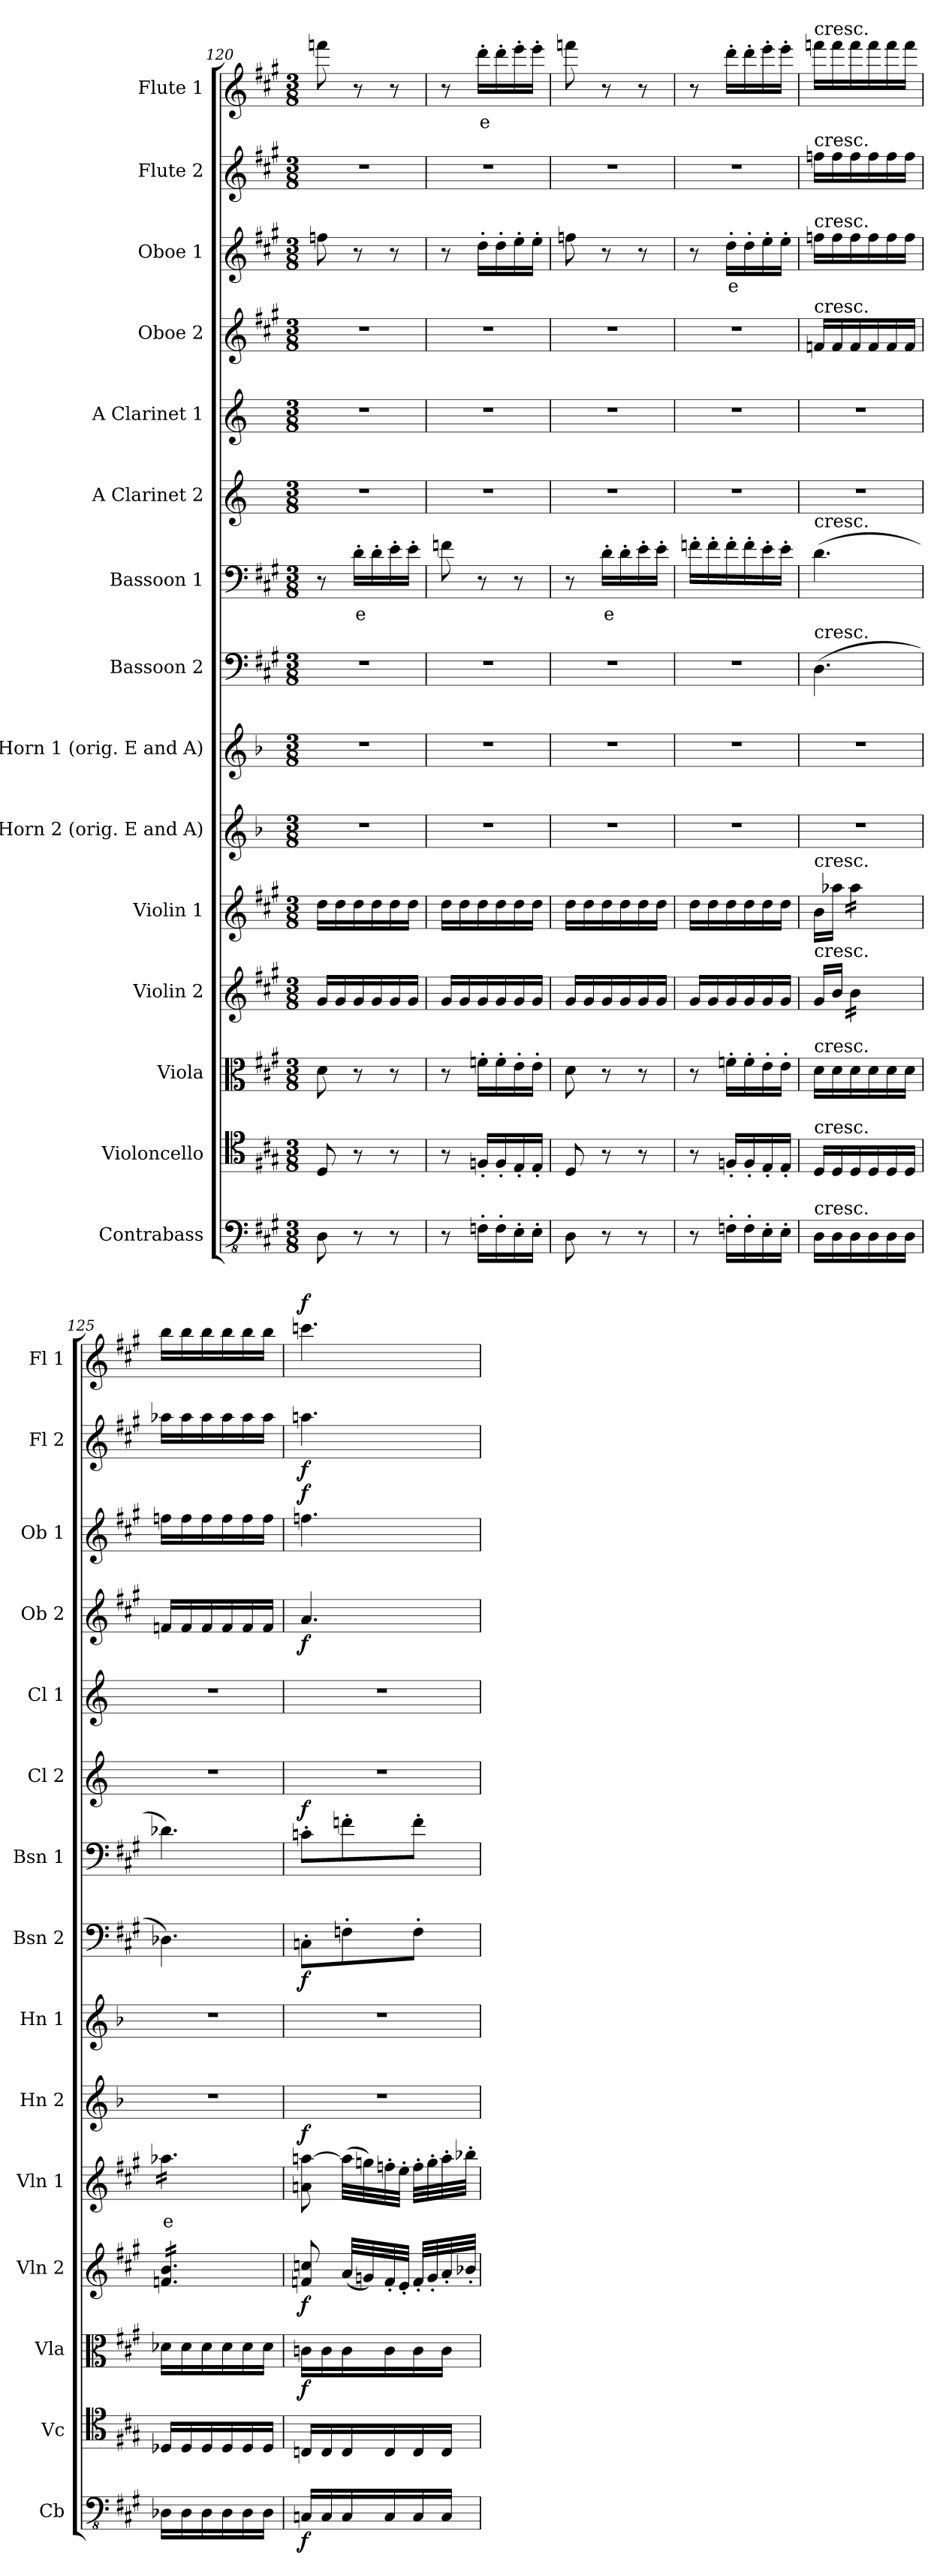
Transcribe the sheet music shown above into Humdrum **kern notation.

**kern	**dynam	**kern	**kern	**dynam	**kern	**dynam	**kern	**text	**dynam	**kern	**kern	**kern	**dynam	**kern	**text	**dynam	**kern	**kern	**kern	**dynam	**kern	**text	**dynam	**kern	**dynam	**kern	**text	**dynam
*part15	*part15	*part14	*part13	*part13	*part12	*part12	*part11	*part11	*part11	*part10	*part9	*part8	*part8	*part7	*part7	*part7	*part6	*part5	*part4	*part4	*part3	*part3	*part3	*part2	*part2	*part1	*part1	*part1
*staff15	*staff15	*staff14	*staff13	*staff13	*staff12	*staff12	*staff11	*staff11	*staff11	*staff10	*staff9	*staff8	*staff8	*staff7	*staff7	*staff7	*staff6	*staff5	*staff4	*staff4	*staff3	*staff3	*staff3	*staff2	*staff2	*staff1	*staff1	*staff1
*I"Contrabass	*	*I"Violoncello	*I"Viola	*	*I"Violin 2	*	*I"Violin 1	*	*	*I"E Horn 2 (orig. E and A)	*I"E Horn 1 (orig. E and A)	*I"Bassoon 2	*	*I"Bassoon 1	*	*	*I"A Clarinet 2	*I"A Clarinet 1	*I"Oboe 2	*	*I"Oboe 1	*	*	*I"Flute 2	*	*I"Flute 1	*	*
*I'Cb	*	*I'Vc	*I'Vla	*	*I'Vln 2	*	*I'Vln 1	*	*	*I'Hn 2	*I'Hn 1	*I'Bsn 2	*	*I'Bsn 1	*	*	*I'Cl 2	*I'Cl 1	*I'Ob 2	*	*I'Ob 1	*	*	*I'Fl 2	*	*I'Fl 1	*	*
*clefFv4	*	*clefC4	*clefC3	*	*clefG2	*	*clefG2	*	*	*clefG2	*clefG2	*clefF4	*	*clefF4	*	*	*clefG2	*clefG2	*clefG2	*	*clefG2	*	*	*clefG2	*	*clefG2	*	*
*	*	*	*	*	*	*	*	*	*	*ITrd5c8	*ITrd5c8	*	*	*	*	*	*ITrd2c3	*ITrd2c3	*	*	*	*	*	*	*	*	*	*
*k[f#c#g#]	*	*k[f#c#g#]	*k[f#c#g#]	*	*k[f#c#g#]	*	*k[f#c#g#]	*	*	*k[f#c#g#]	*k[f#c#g#]	*k[f#c#g#]	*	*k[f#c#g#]	*	*	*k[f#c#g#]	*k[f#c#g#]	*k[f#c#g#]	*	*k[f#c#g#]	*	*	*k[f#c#g#]	*	*k[f#c#g#]	*	*
*M3/8	*	*M3/8	*M3/8	*	*M3/8	*	*M3/8	*	*	*M3/8	*M3/8	*M3/8	*	*M3/8	*	*	*M3/8	*M3/8	*M3/8	*	*M3/8	*	*	*M3/8	*	*M3/8	*	*
=120	=120	=120	=120	=120	=120	=120	=120	=120	=120	=120	=120	=120	=120	=120	=120	=120	=120	=120	=120	=120	=120	=120	=120	=120	=120	=120	=120	=120
8DD\	.	8D/	8d\	.	16g#/LL	.	16dd\LL	.	.	4.r	4.r	4.r	.	8r	.	.	4.r	4.r	4.r	.	8ffn\	.	.	4.r	.	8fffn\	.	.
.	.	.	.	.	16g#/	.	16dd\	.	.	.	.	.	.	.	.	.	.	.	.	.	.	.	.	.	.	.	.	.
!	!	!	!	!	!	!	!	!	!	!	!	!	!	!	!LO:LY:b:color=#FF0000	!	!	!	!	!	!	!	!	!	!	!	!	!
8r	.	8r	8r	.	16g#/	.	16dd\	.	.	.	.	.	.	16d'\LL	e	.	.	.	.	.	8r	.	.	.	.	8r	.	.
.	.	.	.	.	16g#/	.	16dd\	.	.	.	.	.	.	16d'\	.	.	.	.	.	.	.	.	.	.	.	.	.	.
8r	.	8r	8r	.	16g#/	.	16dd\	.	.	.	.	.	.	16e'\	.	.	.	.	.	.	8r	.	.	.	.	8r	.	.
.	.	.	.	.	16g#/JJ	.	16dd\JJ	.	.	.	.	.	.	16e'\JJ	.	.	.	.	.	.	.	.	.	.	.	.	.	.
!!LO:PB:g=z
=121	=121	=121	=121	=121	=121	=121	=121	=121	=121	=121	=121	=121	=121	=121	=121	=121	=121	=121	=121	=121	=121	=121	=121	=121	=121	=121	=121	=121
8r	.	8r	8r	.	16g#/LL	.	16dd\LL	.	.	4.r	4.r	4.r	.	8fn\	.	.	4.r	4.r	4.r	.	8r	.	.	4.r	.	8r	.	.
.	.	.	.	.	16g#/	.	16dd\	.	.	.	.	.	.	.	.	.	.	.	.	.	.	.	.	.	.	.	.	.
!	!	!	!	!	!	!	!	!	!	!	!	!	!	!	!	!	!	!	!	!	!	!	!	!	!	!	!LO:LY:b:color=#FF0000	!
16FFn'\LL	.	16Fn'/LL	16fn'\LL	.	16g#/	.	16dd\	.	.	.	.	.	.	8r	.	.	.	.	.	.	16dd'\LL	.	.	.	.	16ddd'\LL	e	.
16FF'\	.	16F'/	16f'\	.	16g#/	.	16dd\	.	.	.	.	.	.	.	.	.	.	.	.	.	16dd'\	.	.	.	.	16ddd'\	.	.
16EE'\	.	16E'/	16e'\	.	16g#/	.	16dd\	.	.	.	.	.	.	8r	.	.	.	.	.	.	16ee'\	.	.	.	.	16eee'\	.	.
16EE'\JJ	.	16E'/JJ	16e'\JJ	.	16g#/JJ	.	16dd\JJ	.	.	.	.	.	.	.	.	.	.	.	.	.	16ee'\JJ	.	.	.	.	16eee'\JJ	.	.
=122	=122	=122	=122	=122	=122	=122	=122	=122	=122	=122	=122	=122	=122	=122	=122	=122	=122	=122	=122	=122	=122	=122	=122	=122	=122	=122	=122	=122
8DD\	.	8D/	8d\	.	16g#/LL	.	16dd\LL	.	.	4.r	4.r	4.r	.	8r	.	.	4.r	4.r	4.r	.	8ffn\	.	.	4.r	.	8fffn\	.	.
.	.	.	.	.	16g#/	.	16dd\	.	.	.	.	.	.	.	.	.	.	.	.	.	.	.	.	.	.	.	.	.
!	!	!	!	!	!	!	!	!	!	!	!	!	!	!	!LO:LY:b:color=#FF0000	!	!	!	!	!	!	!	!	!	!	!	!	!
8r	.	8r	8r	.	16g#/	.	16dd\	.	.	.	.	.	.	16d'\LL	e	.	.	.	.	.	8r	.	.	.	.	8r	.	.
.	.	.	.	.	16g#/	.	16dd\	.	.	.	.	.	.	16d'\	.	.	.	.	.	.	.	.	.	.	.	.	.	.
8r	.	8r	8r	.	16g#/	.	16dd\	.	.	.	.	.	.	16e'\	.	.	.	.	.	.	8r	.	.	.	.	8r	.	.
.	.	.	.	.	16g#/JJ	.	16dd\JJ	.	.	.	.	.	.	16e'\JJ	.	.	.	.	.	.	.	.	.	.	.	.	.	.
=123	=123	=123	=123	=123	=123	=123	=123	=123	=123	=123	=123	=123	=123	=123	=123	=123	=123	=123	=123	=123	=123	=123	=123	=123	=123	=123	=123	=123
8r	.	8r	8r	.	16g#/LL	.	16dd\LL	.	.	4.r	4.r	4.r	.	16fn'\LL	.	.	4.r	4.r	4.r	.	8r	.	.	4.r	.	8r	.	.
.	.	.	.	.	16g#/	.	16dd\	.	.	.	.	.	.	16f'\	.	.	.	.	.	.	.	.	.	.	.	.	.	.
!	!	!	!	!	!	!	!	!	!	!	!	!	!	!	!	!	!	!	!	!	!	!LO:LY:b:color=#FF0000	!	!	!	!	!	!
16FFn'\LL	.	16Fn'/LL	16fn'\LL	.	16g#/	.	16dd\	.	.	.	.	.	.	16f'\	.	.	.	.	.	.	16dd'\LL	e	.	.	.	16ddd'\LL	.	.
16FF'\	.	16F'/	16f'\	.	16g#/	.	16dd\	.	.	.	.	.	.	16f'\	.	.	.	.	.	.	16dd'\	.	.	.	.	16ddd'\	.	.
16EE'\	.	16E'/	16e'\	.	16g#/	.	16dd\	.	.	.	.	.	.	16e'\	.	.	.	.	.	.	16ee'\	.	.	.	.	16eee'\	.	.
16EE'\JJ	.	16E'/JJ	16e'\JJ	.	16g#/JJ	.	16dd\JJ	.	.	.	.	.	.	16e'\JJ	.	.	.	.	.	.	16ee'\JJ	.	.	.	.	16eee'\JJ	.	.
=124	=124	=124	=124	=124	=124	=124	=124	=124	=124	=124	=124	=124	=124	=124	=124	=124	=124	=124	=124	=124	=124	=124	=124	=124	=124	=124	=124	=124
!	!	!	!	!	!	!	!	!	!	!	!	!	!	!	!	!	!	!	!	!	!	!	!	!	!	!LO:TX:a:t=cresc.	!	!
!	!	!	!	!	!	!	!	!	!	!	!	!	!	!	!	!	!	!	!	!	!	!	!	!LO:TX:a:t=cresc.	!	!	!	!
!	!	!	!	!	!	!	!	!	!	!	!	!	!	!	!	!	!	!	!	!	!LO:TX:a:t=cresc.	!	!	!	!	!	!	!
!	!	!	!	!	!	!	!	!	!	!	!	!	!	!	!	!	!	!	!LO:TX:a:t=cresc.	!	!	!	!	!	!	!	!	!
!	!	!	!	!	!	!	!	!	!	!	!	!	!	!LO:TX:a:t=cresc.	!	!	!	!	!	!	!	!	!	!	!	!	!	!
!	!	!	!	!	!	!	!	!	!	!	!	!LO:TX:a:t=cresc.	!	!	!	!	!	!	!	!	!	!	!	!	!	!	!	!
!	!	!	!	!	!	!	!LO:TX:a:t=cresc.	!	!	!	!	!	!	!	!	!	!	!	!	!	!	!	!	!	!	!	!	!
!	!	!	!	!	!LO:TX:a:t=cresc.	!	!	!	!	!	!	!	!	!	!	!	!	!	!	!	!	!	!	!	!	!	!	!
!	!	!	!LO:TX:a:t=cresc.	!	!	!	!	!	!	!	!	!	!	!	!	!	!	!	!	!	!	!	!	!	!	!	!	!
!	!	!LO:TX:a:t=cresc.	!	!	!	!	!	!	!	!	!	!	!	!	!	!	!	!	!	!	!	!	!	!	!	!	!	!
!LO:TX:a:t=cresc.	!	!	!	!	!	!	!	!	!	!	!	!	!	!	!	!	!	!	!	!	!	!	!	!	!	!	!	!
16DD\LL	.	16D/LL	16d\LL	.	16g#/LL	.	16b\LL	.	.	4.r	4.r	(4.D\	.	(4.d\	.	.	4.r	4.r	16fn/LL	.	16ffn\LL	.	.	16ffn\LL	.	16fffn\LL	.	.
16DD\	.	16D/	16d\	.	16b/JJ	.	16aa-X\JJ	.	.	.	.	.	.	.	.	.	.	.	16f/	.	16ff\	.	.	16ff\	.	16fff\	.	.
*	*	*	*	*	*tremolo	*	*	*	*	*	*	*	*	*	*	*	*	*	*	*	*	*	*	*	*	*	*	*
*	*	*	*	*	*	*	*tremolo	*	*	*	*	*	*	*	*	*	*	*	*	*	*	*	*	*	*	*	*	*
16DD\	.	16D/	16d\	.	16b\LL	.	16aa-\LL	.	.	.	.	.	.	.	.	.	.	.	16f/	.	16ff\	.	.	16ff\	.	16fff\	.	.
16DD\	.	16D/	16d\	.	16b\	.	16aa-\	.	.	.	.	.	.	.	.	.	.	.	16f/	.	16ff\	.	.	16ff\	.	16fff\	.	.
16DD\	.	16D/	16d\	.	16b\	.	16aa-\	.	.	.	.	.	.	.	.	.	.	.	16f/	.	16ff\	.	.	16ff\	.	16fff\	.	.
16DD\JJ	.	16D/JJ	16d\JJ	.	16b\JJ	.	16aa-\JJ	.	.	.	.	.	.	.	.	.	.	.	16f/JJ	.	16ff\JJ	.	.	16ff\JJ	.	16fff\JJ	.	.
=125	=125	=125	=125	=125	=125	=125	=125	=125	=125	=125	=125	=125	=125	=125	=125	=125	=125	=125	=125	=125	=125	=125	=125	=125	=125	=125	=125	=125
!	!	!	!	!	!	!	!	!LO:LY:b:color=#FF0000	!	!	!	!	!	!	!	!	!	!	!	!	!	!	!	!	!	!	!	!
16DD-X\LL	.	16D-X/LL	16d-X\LL	.	16fn/ 16b/LL	.	16aa-X\LL	e	.	4.r	4.r	4.D-X\)	.	4.d-X\)	.	.	4.r	4.r	16fn/LL	.	16ffn\LL	.	.	16aa-X\LL	.	16bb\LL	.	.
16DD-\	.	16D-/	16d-\	.	16fn/ 16b/	.	16aa-X\	.	.	.	.	.	.	.	.	.	.	.	16f/	.	16ff\	.	.	16aa-\	.	16bb\	.	.
16DD-\	.	16D-/	16d-\	.	16fn/ 16b/	.	16aa-X\	.	.	.	.	.	.	.	.	.	.	.	16f/	.	16ff\	.	.	16aa-\	.	16bb\	.	.
16DD-\	.	16D-/	16d-\	.	16fn/ 16b/	.	16aa-X\	.	.	.	.	.	.	.	.	.	.	.	16f/	.	16ff\	.	.	16aa-\	.	16bb\	.	.
16DD-\	.	16D-/	16d-\	.	16fn/ 16b/	.	16aa-X\	.	.	.	.	.	.	.	.	.	.	.	16f/	.	16ff\	.	.	16aa-\	.	16bb\	.	.
16DD-\JJ	.	16D-/JJ	16d-\JJ	.	16fn/ 16b/JJ	.	16aa-X\JJ	.	.	.	.	.	.	.	.	.	.	.	16f/JJ	.	16ff\JJ	.	.	16aa-\JJ	.	16bb\JJ	.	.
*	*	*	*	*	*	*	*Xtremolo	*	*	*	*	*	*	*	*	*	*	*	*	*	*	*	*	*	*	*	*	*
*	*	*	*	*	*Xtremolo	*	*	*	*	*	*	*	*	*	*	*	*	*	*	*	*	*	*	*	*	*	*	*
=126	=126	=126	=126	=126	=126	=126	=126	=126	=126	=126	=126	=126	=126	=126	=126	=126	=126	=126	=126	=126	=126	=126	=126	=126	=126	=126	=126	=126
!	!LO:DY:b	!	!	!LO:DY:b	!	!LO:DY:b	!	!	!LO:DY:b	!	!	!	!LO:DY:b	!	!	!LO:DY:b	!	!	!	!LO:DY:b	!	!	!LO:DY:b	!	!LO:DY:b	!	!	!LO:DY:b
16CCn/LL	f	16Cn/LL	16cn\LL	f	8fn/ 8ccn/	f	8an\ [8aan\	.	f	4.r	4.r	8Cn'\L	f	8cn'\L	.	f	4.r	4.r	4.a/	f	4.ffn\	.	f	4.aan\	f	4.cccn\	.	f
16CC/	.	16C/	16c\	.	.	.	.	.	.	.	.	.	.	.	.	.	.	.	.	.	.	.	.	.	.	.	.	.
16CC/	.	16C/	16c\	.	(32a/LLL	.	(32aa\LLL]	.	.	.	.	8Fn'\	.	8fn'\	.	.	.	.	.	.	.	.	.	.	.	.	.	.
.	.	.	.	.	32gn/)	.	32ggn\)	.	.	.	.	.	.	.	.	.	.	.	.	.	.	.	.	.	.	.	.	.
16CC/	.	16C/	16c\	.	32f'/	.	32ffn'\	.	.	.	.	.	.	.	.	.	.	.	.	.	.	.	.	.	.	.	.	.
.	.	.	.	.	32e'/JJJ	.	32ee'\JJJ	.	.	.	.	.	.	.	.	.	.	.	.	.	.	.	.	.	.	.	.	.
16CC/	.	16C/	16c\	.	32f'/LLL	.	32ff'\LLL	.	.	.	.	8F'\J	.	8f'\J	.	.	.	.	.	.	.	.	.	.	.	.	.	.
.	.	.	.	.	32g'/	.	32gg'\	.	.	.	.	.	.	.	.	.	.	.	.	.	.	.	.	.	.	.	.	.
16CC/JJ	.	16C/JJ	16c\JJ	.	32a'/	.	32aa'\	.	.	.	.	.	.	.	.	.	.	.	.	.	.	.	.	.	.	.	.	.
.	.	.	.	.	32b-X'/JJJ	.	32bb-X'\JJJ	.	.	.	.	.	.	.	.	.	.	.	.	.	.	.	.	.	.	.	.	.
=	=	=	=	=	=	=	=	=	=	=	=	=	=	=	=	=	=	=	=	=	=	=	=	=	=	=	=	=
*-	*-	*-	*-	*-	*-	*-	*-	*-	*-	*-	*-	*-	*-	*-	*-	*-	*-	*-	*-	*-	*-	*-	*-	*-	*-	*-	*-	*-
